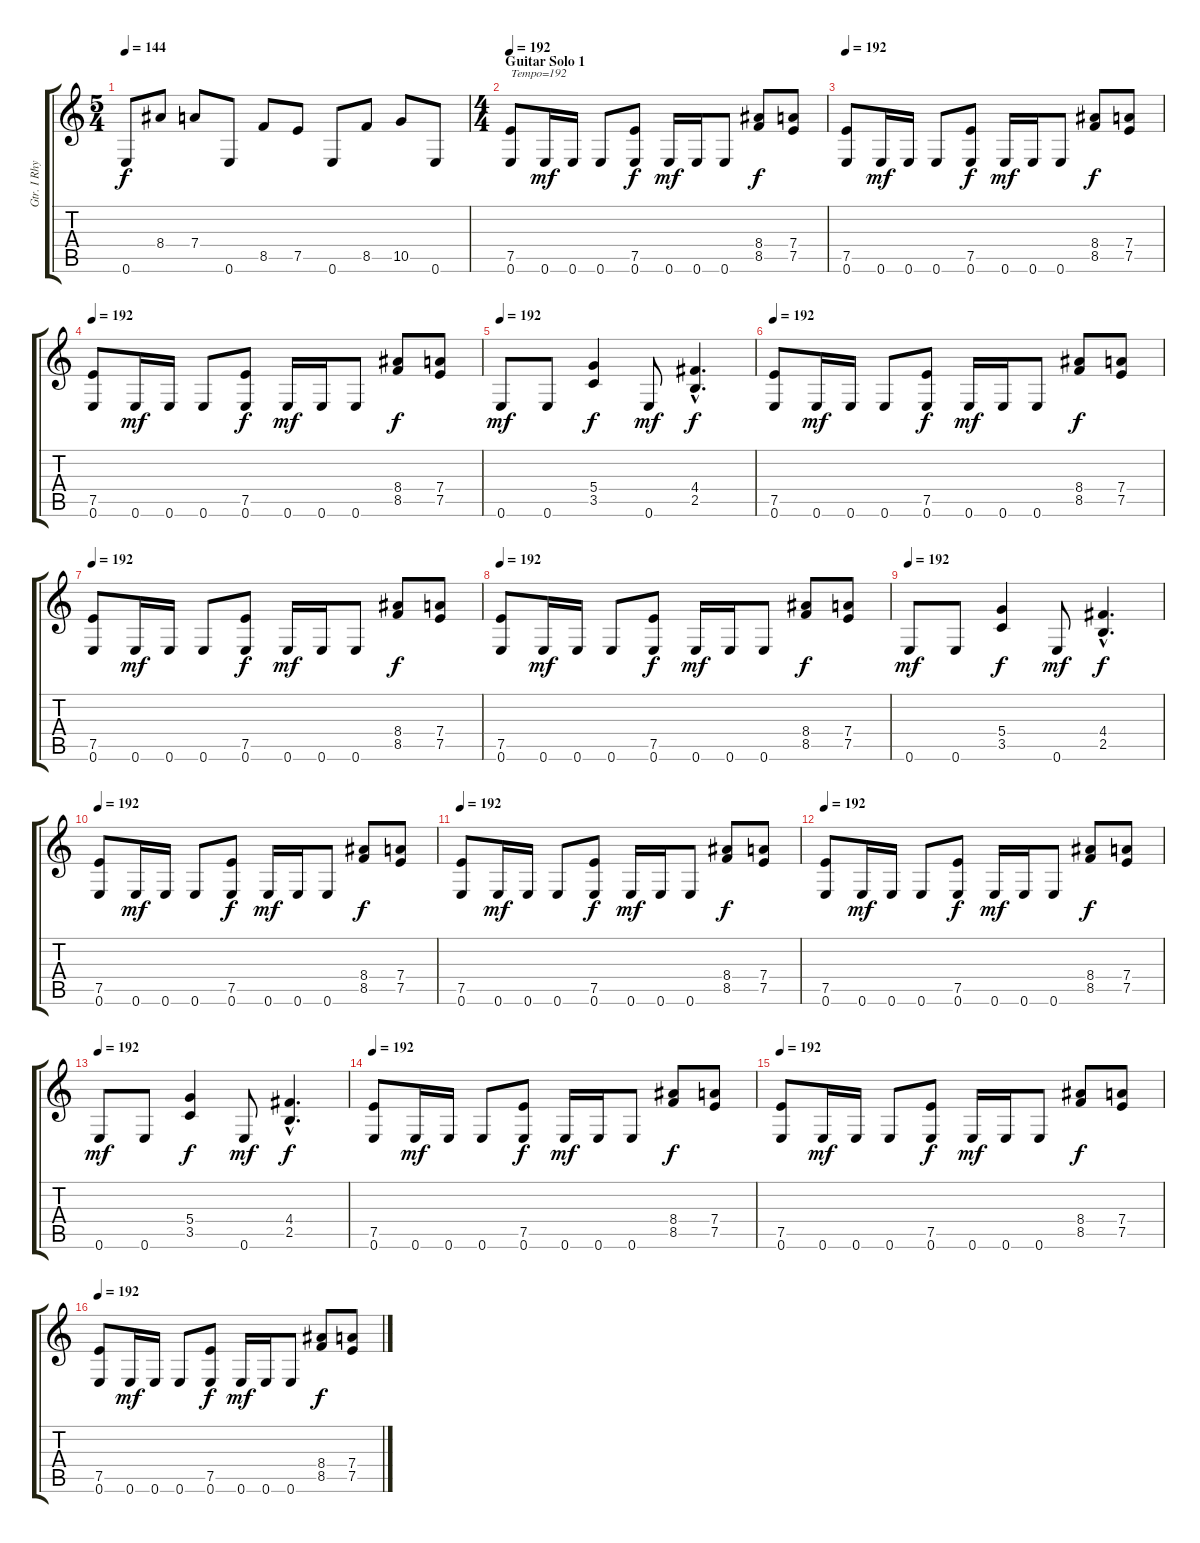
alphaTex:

\track ("Gtr. I Rhytm" "Gtr. I Rhy") {instrument overdrivenguitar}
\staff {score tabs}
\tuning (E4 B3 G3 D3 A2 E2) {hide}
\ts (5 4)
\tempo 144
\clef g2
\ks c
0.6.8{dy f} 8.4.8 7.4.8 0.6.8 8.5.8 7.5.8 0.6.8 8.5.8 10.5.8 0.6.8 |
\ts (4 4)
\section ("" "Guitar Solo 1")
\tempo 192
(7.5 0.6).8{txt "Tempo=192"} 0.6.16{dy mf} 0.6.16 0.6.8 (7.5 0.6).8{dy f} 0.6.16{dy mf} 0.6.16 0.6.8 (8.4 8.5).8{dy f} (7.4 7.5).8 |
\tempo 192
(7.5 0.6).8 0.6.16{dy mf} 0.6.16 0.6.8 (7.5 0.6).8{dy f} 0.6.16{dy mf} 0.6.16 0.6.8 (8.4 8.5).8{dy f} (7.4 7.5).8 |
\tempo 192
(7.5 0.6).8 0.6.16{dy mf} 0.6.16 0.6.8 (7.5 0.6).8{dy f} 0.6.16{dy mf} 0.6.16 0.6.8 (8.4 8.5).8{dy f} (7.4 7.5).8 |
\tempo 192
0.6.8{dy mf} 0.6.8 (5.4 3.5).4{dy f} 0.6.8{dy mf} (4.4{hac} 2.5{hac}).4{d dy f} |
\tempo 192
(7.5 0.6).8 0.6.16{dy mf} 0.6.16 0.6.8 (7.5 0.6).8{dy f} 0.6.16{dy mf} 0.6.16 0.6.8 (8.4 8.5).8{dy f} (7.4 7.5).8 |
\tempo 192
(7.5 0.6).8 0.6.16{dy mf} 0.6.16 0.6.8 (7.5 0.6).8{dy f} 0.6.16{dy mf} 0.6.16 0.6.8 (8.4 8.5).8{dy f} (7.4 7.5).8 |
\tempo 192
(7.5 0.6).8 0.6.16{dy mf} 0.6.16 0.6.8 (7.5 0.6).8{dy f} 0.6.16{dy mf} 0.6.16 0.6.8 (8.4 8.5).8{dy f} (7.4 7.5).8 |
\tempo 192
0.6.8{dy mf} 0.6.8 (5.4 3.5).4{dy f} 0.6.8{dy mf} (4.4{hac} 2.5{hac}).4{d dy f} |
\tempo 192
(7.5 0.6).8 0.6.16{dy mf} 0.6.16 0.6.8 (7.5 0.6).8{dy f} 0.6.16{dy mf} 0.6.16 0.6.8 (8.4 8.5).8{dy f} (7.4 7.5).8 |
\tempo 192
(7.5 0.6).8 0.6.16{dy mf} 0.6.16 0.6.8 (7.5 0.6).8{dy f} 0.6.16{dy mf} 0.6.16 0.6.8 (8.4 8.5).8{dy f} (7.4 7.5).8 |
\tempo 192
(7.5 0.6).8 0.6.16{dy mf} 0.6.16 0.6.8 (7.5 0.6).8{dy f} 0.6.16{dy mf} 0.6.16 0.6.8 (8.4 8.5).8{dy f} (7.4 7.5).8 |
\tempo 192
0.6.8{dy mf} 0.6.8 (5.4 3.5).4{dy f} 0.6.8{dy mf} (4.4{hac} 2.5{hac}).4{d dy f} |
\tempo 192
(7.5 0.6).8 0.6.16{dy mf} 0.6.16 0.6.8 (7.5 0.6).8{dy f} 0.6.16{dy mf} 0.6.16 0.6.8 (8.4 8.5).8{dy f} (7.4 7.5).8 |
\tempo 192
(7.5 0.6).8 0.6.16{dy mf} 0.6.16 0.6.8 (7.5 0.6).8{dy f} 0.6.16{dy mf} 0.6.16 0.6.8 (8.4 8.5).8{dy f} (7.4 7.5).8 |
\tempo 192
(7.5 0.6).8 0.6.16{dy mf} 0.6.16 0.6.8 (7.5 0.6).8{dy f} 0.6.16{dy mf} 0.6.16 0.6.8 (8.4 8.5).8{dy f} (7.4 7.5).8
